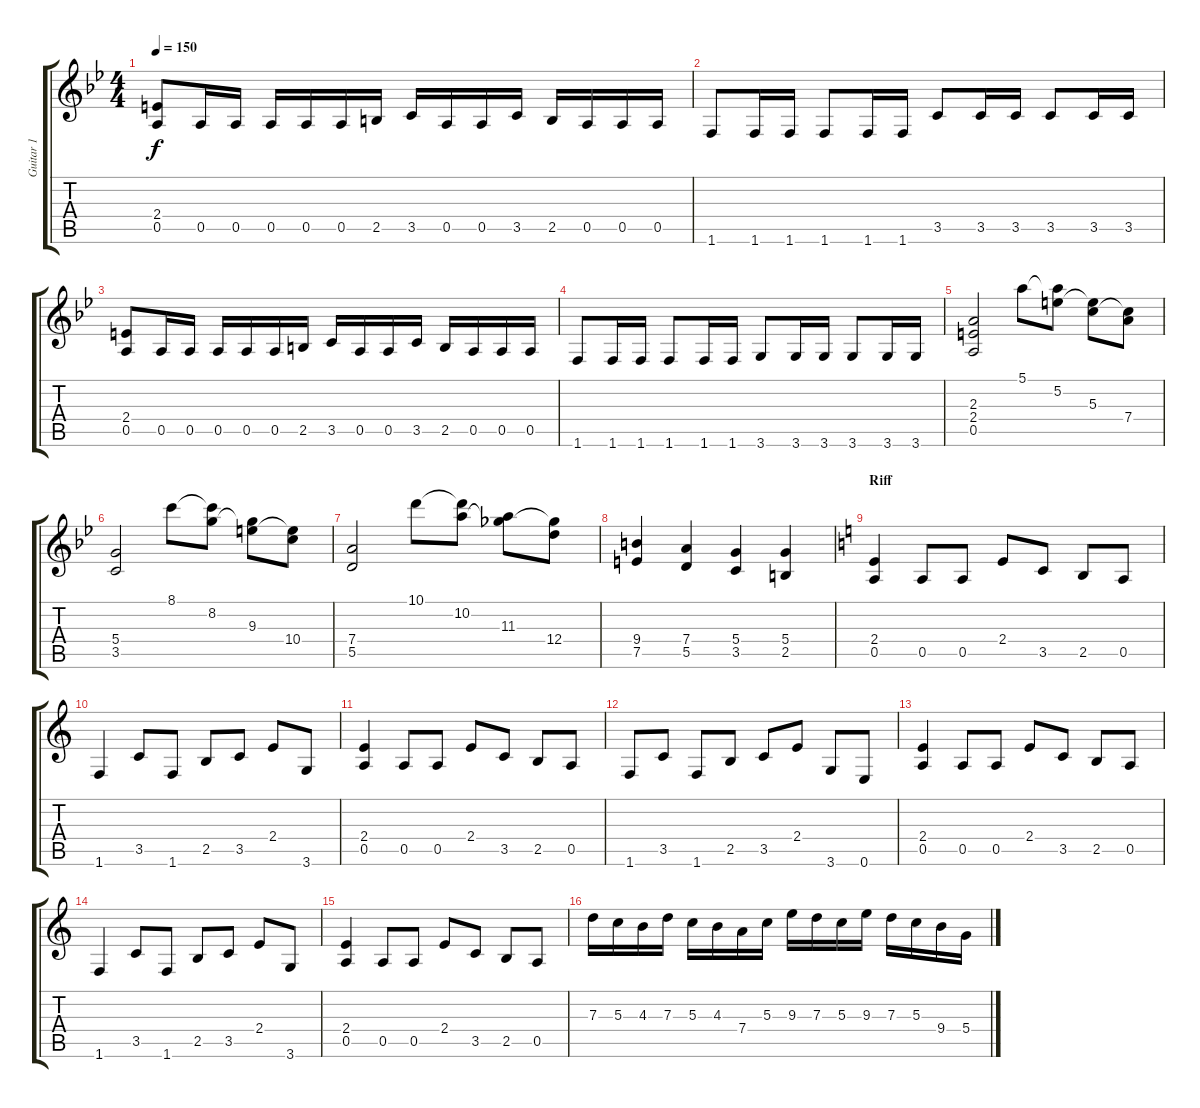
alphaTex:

\track ("Guitar 1" "Guitar 1") {instrument distortionguitar}
\staff {score tabs}
\tuning (E4 B3 G3 D3 A2 E2) {hide}
\ts (4 4)
\tempo 150
\clef g2
\ks gminor
(2.4 0.5).8{dy f} 0.5.16 0.5.16 0.5.16 0.5.16 0.5.16 2.5.16 3.5.16 0.5.16 0.5.16 3.5.16 2.5.16 0.5.16 0.5.16 0.5.16 |
1.6.8 1.6.16 1.6.16 1.6.8 1.6.16 1.6.16 3.5.8 3.5.16 3.5.16 3.5.8 3.5.16 3.5.16 |
(2.4 0.5).8 0.5.16 0.5.16 0.5.16 0.5.16 0.5.16 2.5.16 3.5.16 0.5.16 0.5.16 3.5.16 2.5.16 0.5.16 0.5.16 0.5.16 |
1.6.8 1.6.16 1.6.16 1.6.8 1.6.16 1.6.16 3.6.8 3.6.16 3.6.16 3.6.8 3.6.16 3.6.16 |
(2.3 2.4 0.5).2 5.1.8 (5.1{t} 5.2).8 (5.2{t} 5.3).8 (5.3{t} 7.4).8 |
(5.4 3.5).2 8.1.8 (8.1{t} 8.2).8 (8.2{t} 9.3).8 (9.3{t} 10.4).8 |
(7.4 5.5).2 10.1.8 (10.1{t} 10.2).8 (10.2{t} 11.3).8 (11.3{t} 12.4).8 |
(9.4 7.5).4 (7.4 5.5).4 (5.4 3.5).4 (5.4 2.5).4 |
\section ("" "Riff")
\ks aminor
(2.4 0.5).4 0.5.8 0.5.8 2.4.8 3.5.8 2.5.8 0.5.8 |
1.6.4 3.5.8 1.6.8 2.5.8 3.5.8 2.4.8 3.6.8 |
(2.4 0.5).4 0.5.8 0.5.8 2.4.8 3.5.8 2.5.8 0.5.8 |
1.6.8 3.5.8 1.6.8 2.5.8 3.5.8 2.4.8 3.6.8 0.6.8 |
(2.4 0.5).4 0.5.8 0.5.8 2.4.8 3.5.8 2.5.8 0.5.8 |
1.6.4 3.5.8 1.6.8 2.5.8 3.5.8 2.4.8 3.6.8 |
(2.4 0.5).4 0.5.8 0.5.8 2.4.8 3.5.8 2.5.8 0.5.8 |
7.3.16 5.3.16 4.3.16 7.3.16 5.3.16 4.3.16 7.4.16 5.3.16 9.3.16 7.3.16 5.3.16 9.3.16 7.3.16 5.3.16 9.4.16 5.4.16
